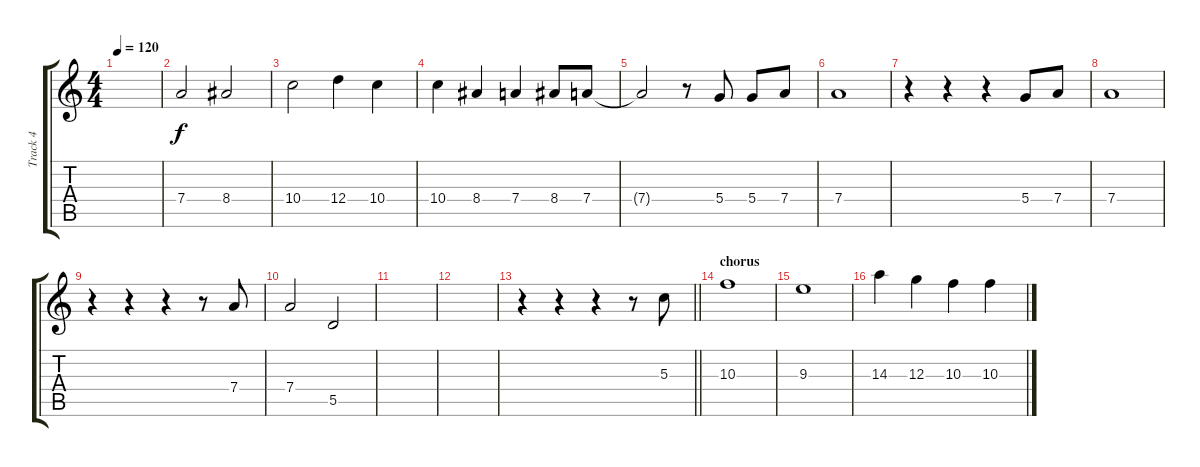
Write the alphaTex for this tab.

\track ("Track 4" "Track 4") {instrument overdrivenguitar}
\staff {score tabs}
\tuning (E4 B3 G3 D3 A2 E2) {hide}
\ts (4 4)
\tempo 120
\clef g2
\ks c
|
7.4.2 8.4.2 |
10.4.2 12.4.4 10.4.4 |
10.4.4 8.4.4 7.4.4 8.4.8 7.4.8 |
7.4{t}.2 r.8 5.4.8 5.4.8 7.4.8 |
7.4.1 |
r.4 r.4 r.4 5.4.8 7.4.8 |
7.4.1 |
r.4 r.4 r.4 r.8 7.4.8 |
7.4.2 5.5.2 |
|
|
\barLineRight lightlight
r.4 r.4 r.4 r.8 5.3.8 |
\section ("" "chorus")
10.3.1 |
9.3.1 |
14.3.4 12.3.4 10.3.4 10.3.4
